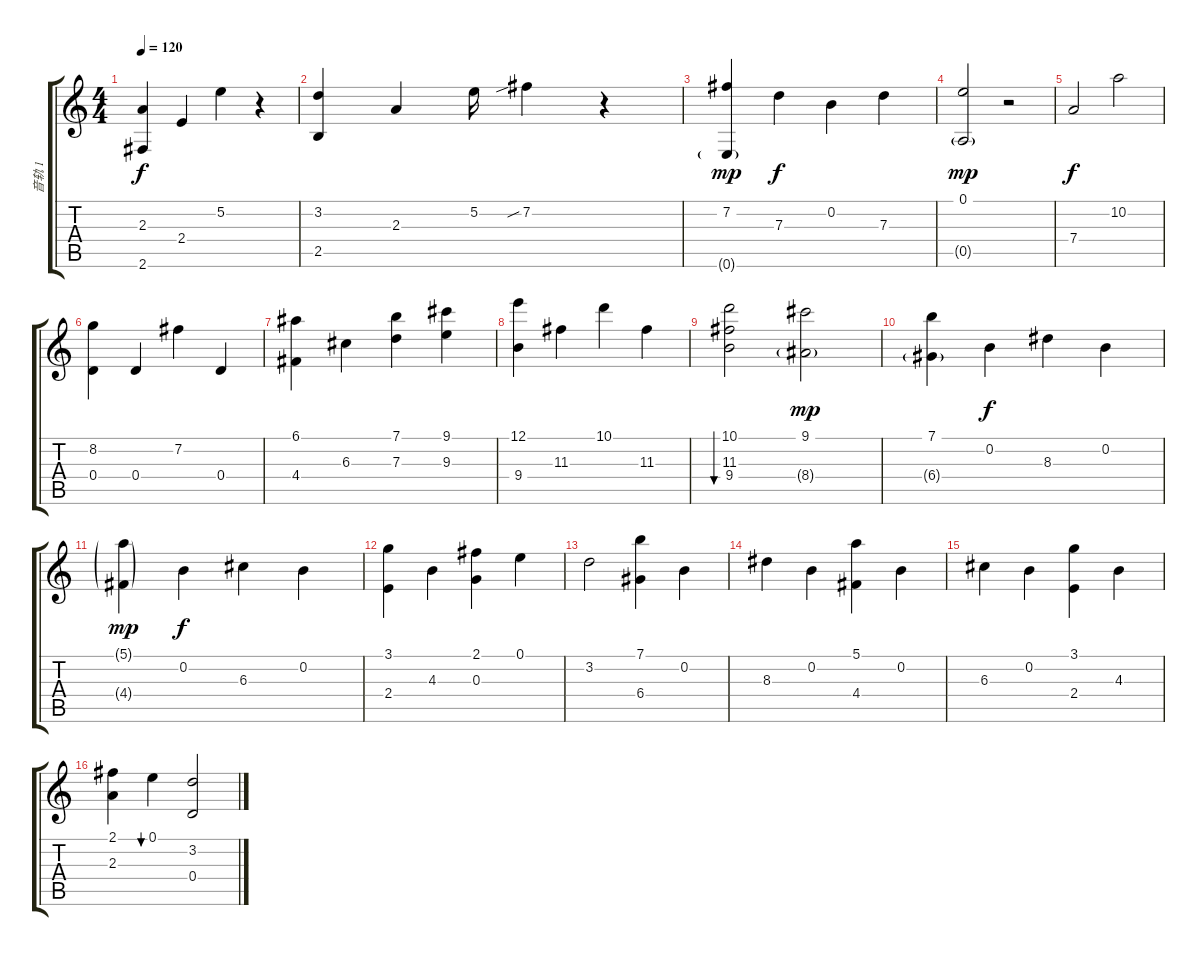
\track ("音轨 1" "音轨 1") {instrument acousticguitarnylon}
\staff {score tabs}
\tuning (E4 B3 G3 D3 A2 E2) {hide}
\ts (4 4)
\tempo 120
\clef g2
\ks c
(2.3 2.6).4{dy f} 2.4.4 5.2.4 r.4 |
(3.2 2.5).4 2.3.4 5.2.16 7.2{sib}.4 r.4 |
(7.2 0.6{g}).4{dy mp} 7.3.4{dy f} 0.2.4 7.3.4 |
(0.1 0.5{g}).2{dy mp} r.2 |
7.4.2{dy f} 10.2.2 |
(8.2 0.4).4 0.4.4 7.2.4 0.4.4 |
(6.1 4.4).4 6.3.4 (7.1 7.3).4 (9.1 9.3).4 |
(12.1 9.4).4 11.3.4 10.1.4 11.3.4 |
(10.1 11.3 9.4).2{bu 120} (9.1 8.4{g}).2{dy mp} |
(7.1 6.4{g}).4 0.2.4{dy f} 8.3.4 0.2.4 |
(5.1{g} 4.4{g}).4{dy mp} 0.2.4{dy f} 6.3.4 0.2.4 |
(3.1 2.4).4 4.3.4 (2.1 0.3).4 0.1.4 |
3.2.2 (7.1 6.4).4 0.2.4 |
8.3.4 0.2.4 (5.1 4.4).4 0.2.4 |
6.3.4 0.2.4 (3.1 2.4).4 4.3.4 |
(2.1 2.3).4 0.1.4{bu 120} (3.2 0.4).2
